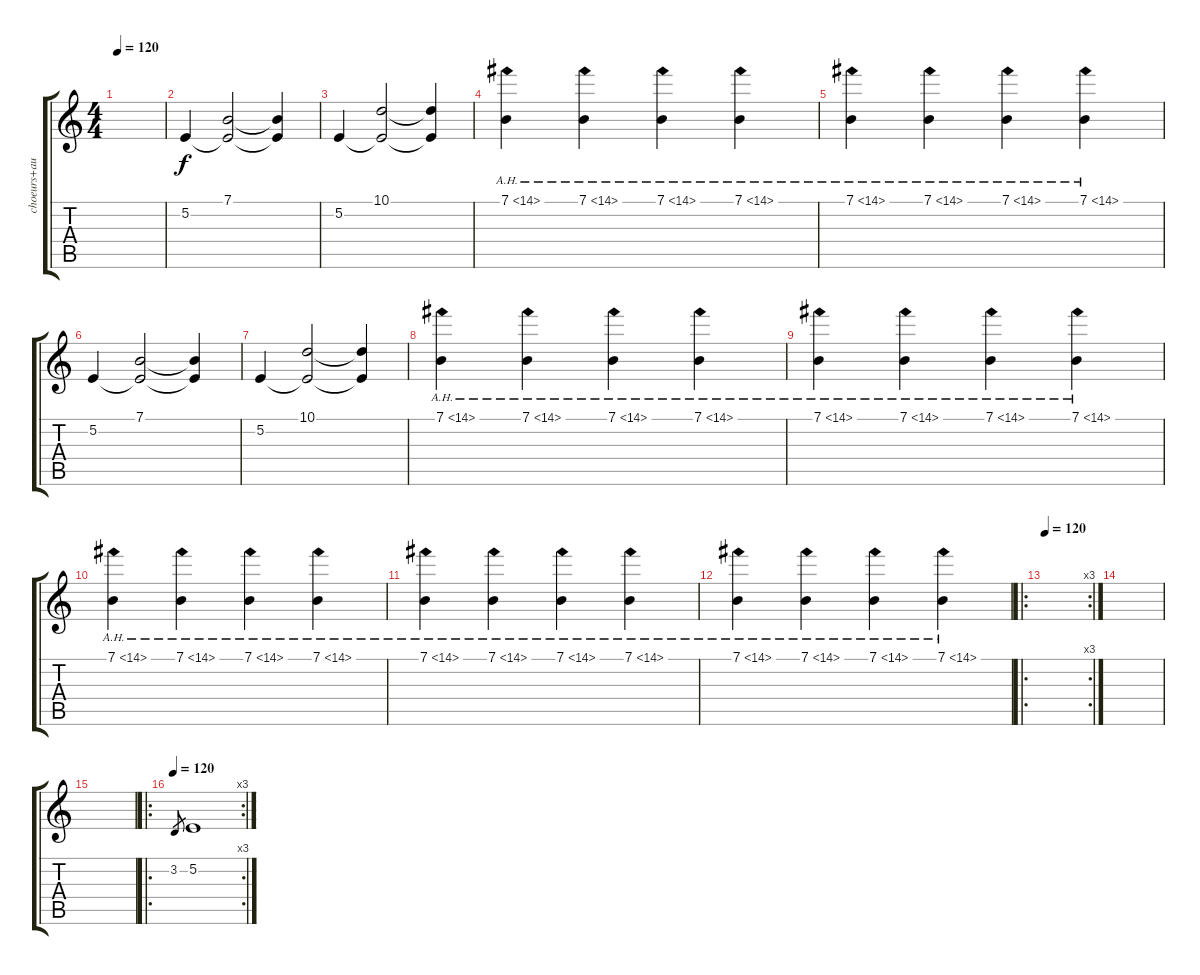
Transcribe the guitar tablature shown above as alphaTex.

\track ("choeurs+autres" "choeurs+au") {instrument choiraahs}
\staff {score tabs}
\tuning (E4 B3 G3 D3 A2 E2) {hide}
\ts (4 4)
\tempo 120
\clef g2
\ks c
|
5.2.4{instrument choiraahs} (7.1 5.2{t}).2 (7.1{t} 5.2{t}).4 |
5.2.4 (10.1 5.2{t}).2 (10.1{t} 5.2{t}).4 |
7.1{ah 7}.4{instrument electricguitarclean} 7.1{ah 7}.4 7.1{ah 7}.4 7.1{ah 7}.4 |
7.1{ah 7}.4 7.1{ah 7}.4 7.1{ah 7}.4 7.1{ah 7}.4 |
5.2.4{instrument choiraahs} (7.1 5.2{t}).2 (7.1{t} 5.2{t}).4 |
5.2.4 (10.1 5.2{t}).2 (10.1{t} 5.2{t}).4 |
7.1{ah 7}.4{instrument distortionguitar} 7.1{ah 7}.4 7.1{ah 7}.4 7.1{ah 7}.4 |
7.1{ah 7}.4 7.1{ah 7}.4 7.1{ah 7}.4 7.1{ah 7}.4 |
7.1{ah 7}.4{instrument distortionguitar} 7.1{ah 7}.4 7.1{ah 7}.4 7.1{ah 7}.4 |
7.1{ah 7}.4 7.1{ah 7}.4 7.1{ah 7}.4 7.1{ah 7}.4 |
7.1{ah 7}.4{volume 0} 7.1{ah 7}.4 7.1{ah 7}.4 7.1{ah 7}.4 |
\ro
\rc 3
\tempo 120
|
|
|
\ro
\rc 3
\tempo 120
3.2.8{gr} 5.2.1{volume 0 instrument distortionguitar}
